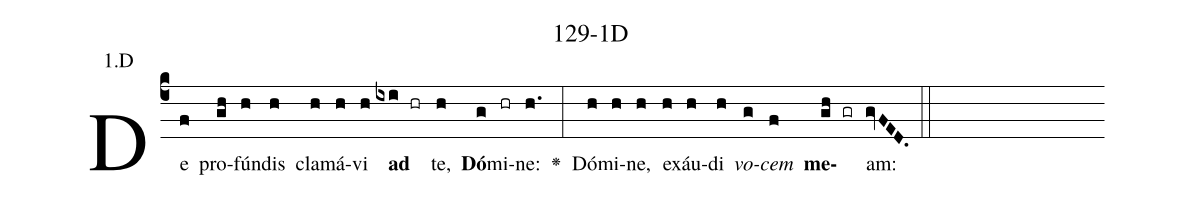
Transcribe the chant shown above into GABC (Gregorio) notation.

name: 129-1D;
annotation: 1.D;
%%
(c4)De(f) pro(gh)fún(h)dis(h) cla(h)má(h)vi(h) <b>ad</b>(ixi hr) te,(h) <b>Dó</b>(g)mi(hr)ne:(h.) <v>\greheightstar</v>(:) Dó(h)mi(h)ne,(h) ex(h)áu(h)di(h) <i>vo</i>(g)<i>cem</i>(f) <b>me</b>(gh gr)am:(gvFED.) (::)


%E(h) u(h) o(g) u(f) a(gh) e.(gvFED.) (::)
